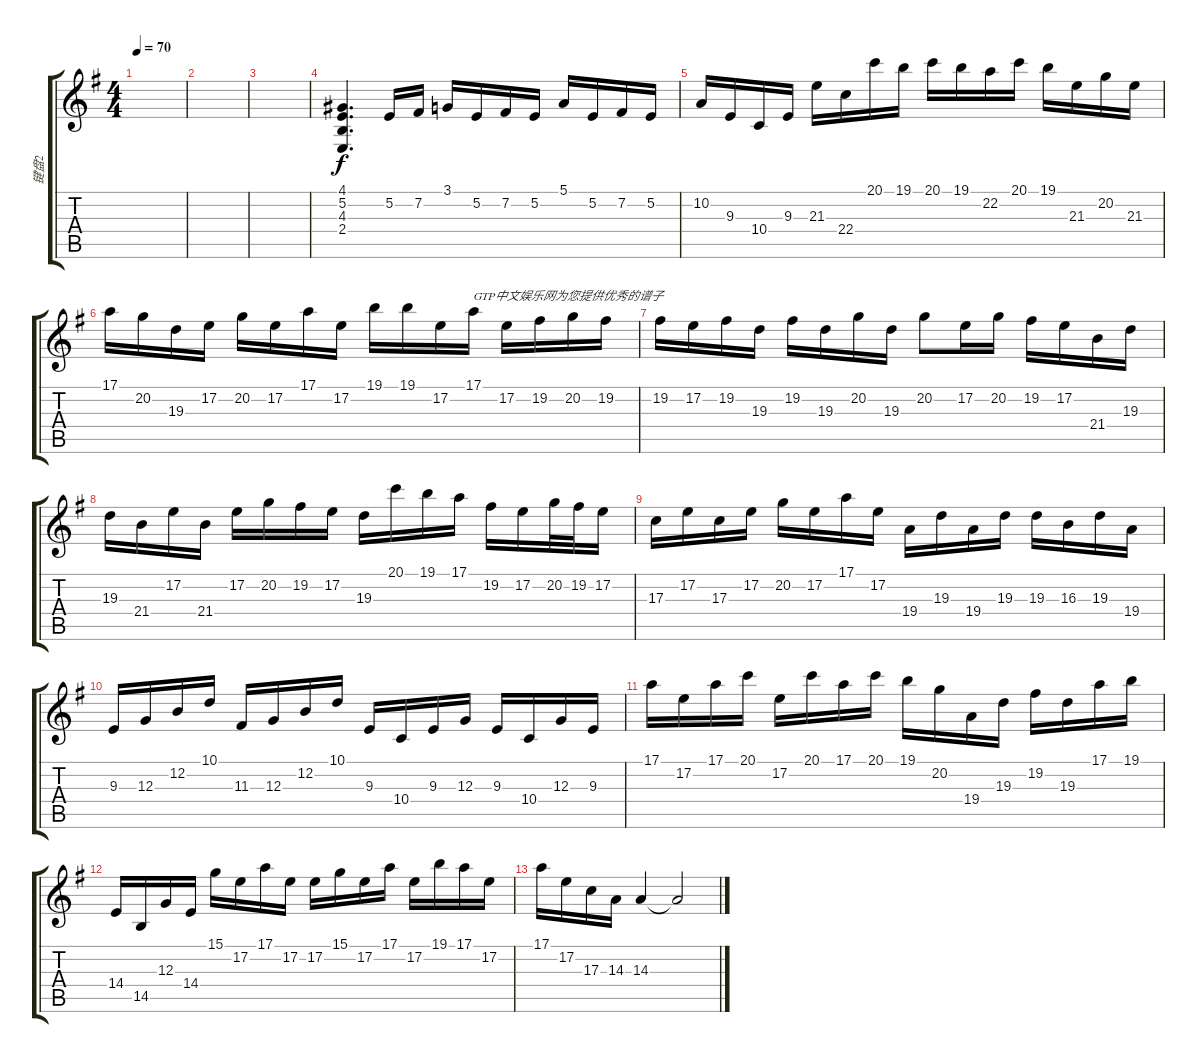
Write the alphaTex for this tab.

\track ("键盘2" "键盘2") {instrument lead2sawtooth}
\staff {score tabs}
\tuning (E4 B3 G3 D3 A2 E2) {hide}
\ts (4 4)
\tempo 70
\clef g2
\ks g
|
|
|
(4.1 5.2 4.3 2.4).4{d} 5.2.16 7.2.16 3.1.16 5.2.16 7.2.16 5.2.16 5.1.16 5.2.16 7.2.16 5.2.16 |
10.2.16 9.3.16 10.4.16 9.3.16 21.3.16 22.4.16 20.1.16 19.1.16 20.1.16 19.1.16 22.2.16 20.1.16 19.1.16 21.3.16 20.2.16 21.3.16 |
17.1.16 20.2.16 19.3.16 17.2.16 20.2.16 17.2.16 17.1.16 17.2.16 19.1.16 19.1.16 17.2.16 17.1.16{txt "GTP中文娱乐网为您提供优秀的谱子"} 17.2.16 19.2.16 20.2.16 19.2.16 |
19.2.16 17.2.16 19.2.16 19.3.16 19.2.16 19.3.16 20.2.16 19.3.16 20.2.8 17.2.16 20.2.16 19.2.16 17.2.16 21.4.16 19.3.16 |
19.3.16 21.4.16 17.2.16 21.4.16 17.2.16 20.2.16 19.2.16 17.2.16 19.3.16 20.1.16 19.1.16 17.1.16 19.2.16 17.2.16 20.2.32 19.2.32 17.2.16 |
17.3.16 17.2.16 17.3.16 17.2.16 20.2.16 17.2.16 17.1.16 17.2.16 19.4.16 19.3.16 19.4.16 19.3.16 19.3.16 16.3.16 19.3.16 19.4.16 |
9.3.16 12.3.16 12.2.16 10.1.16 11.3.16 12.3.16 12.2.16 10.1.16 9.3.16 10.4.16 9.3.16 12.3.16 9.3.16 10.4.16 12.3.16 9.3.16 |
17.1.16 17.2.16 17.1.16 20.1.16 17.2.16 20.1.16 17.1.16 20.1.16 19.1.16 20.2.16 19.4.16 19.3.16 19.2.16 19.3.16 17.1.16 19.1.16 |
14.4.16 14.5.16 12.3.16 14.4.16 15.1.16 17.2.16 17.1.16 17.2.16 17.2.16 15.1.16 17.2.16 17.1.16 17.2.16 19.1.16 17.1.16 17.2.16 |
17.1.16 17.2.16 17.3.16 14.3.16 14.3.4 14.3{t}.2
